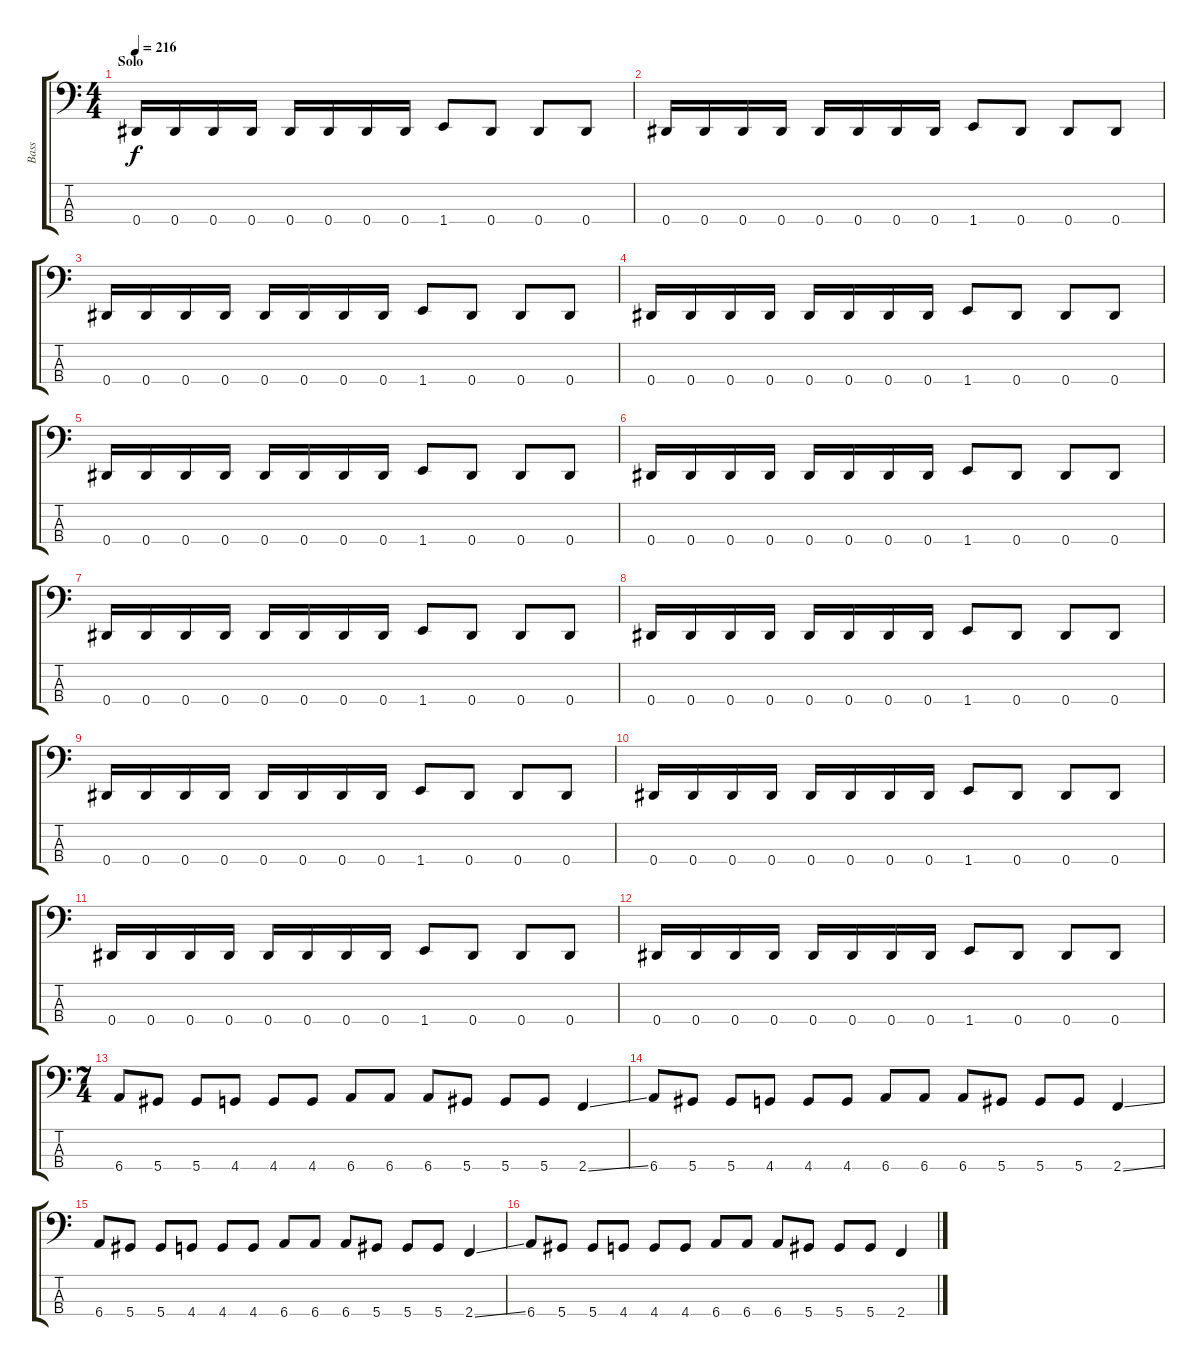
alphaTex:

\track ("Bass" "Bass") {instrument electricbasspick}
\staff {score tabs}
\tuning (Gb2 Db2 Ab1 Eb1) {hide}
\ts (4 4)
\section ("" "Solo")
\tempo 216
\clef f4
\ks c
0.4.16{dy f} 0.4.16 0.4.16 0.4.16 0.4.16 0.4.16 0.4.16 0.4.16 1.4.8 0.4.8 0.4.8 0.4.8 |
0.4.16 0.4.16 0.4.16 0.4.16 0.4.16 0.4.16 0.4.16 0.4.16 1.4.8 0.4.8 0.4.8 0.4.8 |
0.4.16 0.4.16 0.4.16 0.4.16 0.4.16 0.4.16 0.4.16 0.4.16 1.4.8 0.4.8 0.4.8 0.4.8 |
0.4.16 0.4.16 0.4.16 0.4.16 0.4.16 0.4.16 0.4.16 0.4.16 1.4.8 0.4.8 0.4.8 0.4.8 |
0.4.16 0.4.16 0.4.16 0.4.16 0.4.16 0.4.16 0.4.16 0.4.16 1.4.8 0.4.8 0.4.8 0.4.8 |
0.4.16 0.4.16 0.4.16 0.4.16 0.4.16 0.4.16 0.4.16 0.4.16 1.4.8 0.4.8 0.4.8 0.4.8 |
0.4.16 0.4.16 0.4.16 0.4.16 0.4.16 0.4.16 0.4.16 0.4.16 1.4.8 0.4.8 0.4.8 0.4.8 |
0.4.16 0.4.16 0.4.16 0.4.16 0.4.16 0.4.16 0.4.16 0.4.16 1.4.8 0.4.8 0.4.8 0.4.8 |
0.4.16 0.4.16 0.4.16 0.4.16 0.4.16 0.4.16 0.4.16 0.4.16 1.4.8 0.4.8 0.4.8 0.4.8 |
0.4.16 0.4.16 0.4.16 0.4.16 0.4.16 0.4.16 0.4.16 0.4.16 1.4.8 0.4.8 0.4.8 0.4.8 |
0.4.16 0.4.16 0.4.16 0.4.16 0.4.16 0.4.16 0.4.16 0.4.16 1.4.8 0.4.8 0.4.8 0.4.8 |
0.4.16 0.4.16 0.4.16 0.4.16 0.4.16 0.4.16 0.4.16 0.4.16 1.4.8 0.4.8 0.4.8 0.4.8 |
\ts (7 4)
6.4.8 5.4.8 5.4.8 4.4.8 4.4.8 4.4.8 6.4.8 6.4.8 6.4.8 5.4.8 5.4.8 5.4.8 2.4{ss}.4 |
6.4.8 5.4.8 5.4.8 4.4.8 4.4.8 4.4.8 6.4.8 6.4.8 6.4.8 5.4.8 5.4.8 5.4.8 2.4{ss}.4 |
6.4.8 5.4.8 5.4.8 4.4.8 4.4.8 4.4.8 6.4.8 6.4.8 6.4.8 5.4.8 5.4.8 5.4.8 2.4{ss}.4 |
6.4.8 5.4.8 5.4.8 4.4.8 4.4.8 4.4.8 6.4.8 6.4.8 6.4.8 5.4.8 5.4.8 5.4.8 2.4{ss}.4
